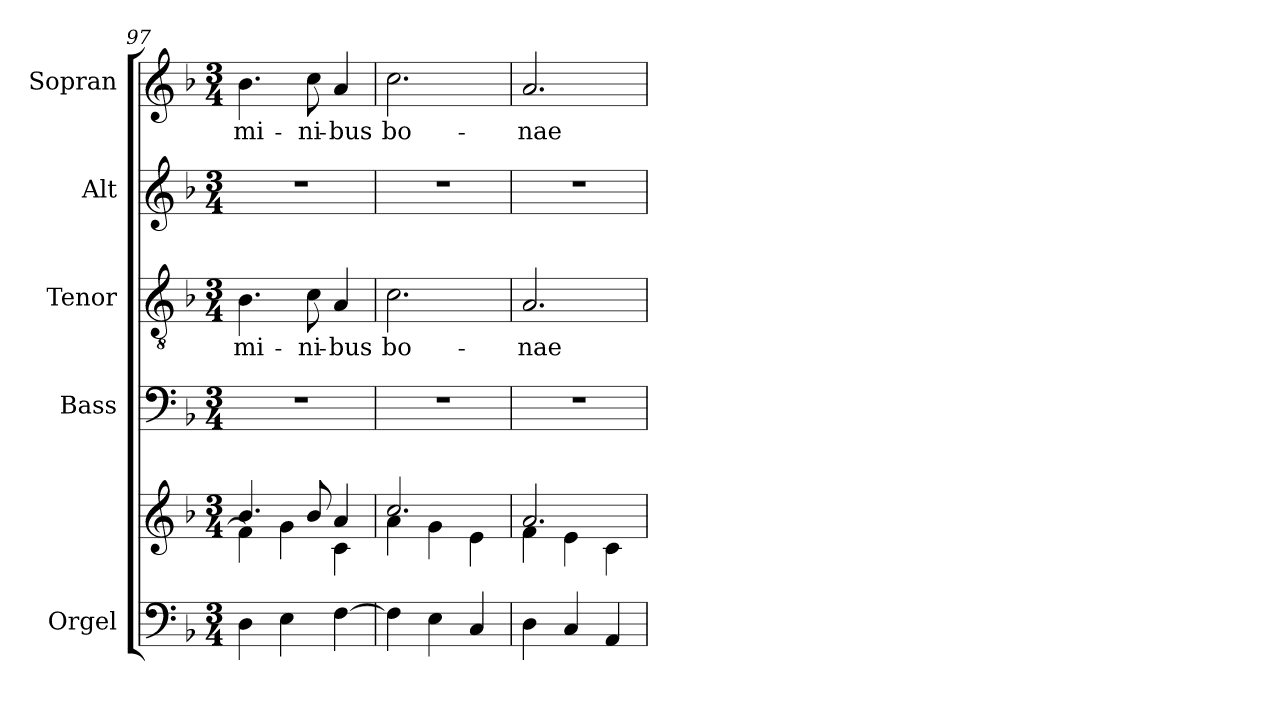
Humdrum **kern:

**kern	**kern	**kern	**kern	**text	**kern	**kern	**text
*part5	*part5	*part4	*part3	*part3	*part2	*part1	*part1
*staff6	*staff5	*staff4	*staff3	*staff3	*staff2	*staff1	*staff1
*I"Orgel	*	*I"Bass	*I"Tenor	*	*I"Alt	*I"Sopran	*
*I'Org.	*	*I'B.	*I'T.	*	*I'A.	*I'S.	*
*clefF4	*clefG2	*clefF4	*clefGv2	*	*clefG2	*clefG2	*
*k[b-]	*k[b-]	*k[b-]	*k[b-]	*	*k[b-]	*k[b-]	*
*F:	*F:	*F:	*F:	*	*F:	*F:	*
*M3/4	*M3/4	*M3/4	*M3/4	*	*M3/4	*M3/4	*
=97	=97	=97	=97	=97	=97	=97	=97
*	*^	*	*	*	*	*	*
!	!	!	!	!	!LO:LY:b	!	!	!LO:LY:b
4D\	4.b-/	4f\]	2.r	4.B-\	-mi-	2.r	4.b-\	-mi-
4E\	.	4g\	.	.	.	.	.	.
!	!	!	!	!	!LO:LY:b	!	!	!LO:LY:b
.	8b-/	.	.	8c\	-ni-	.	8cc\	-ni-
!	!	!	!	!	!LO:LY:b	!	!	!LO:LY:b
[4F\	4a/	4c\	.	4A/	-bus	.	4a/	-bus
=98	=98	=98	=98	=98	=98	=98	=98	=98
!	!	!	!	!	!LO:LY:b	!	!	!LO:LY:b
4F\]	2.cc/	4a\	2.r	2.c\	bo-	2.r	2.cc\	bo-
4E\	.	4g\	.	.	.	.	.	.
4C/	.	4e\	.	.	.	.	.	.
=99	=99	=99	=99	=99	=99	=99	=99	=99
!	!	!	!	!	!LO:LY:b	!	!	!LO:LY:b
4D\	2.a/	4f\	2.r	2.A/	-nae	2.r	2.a/	-nae
4C/	.	4e\	.	.	.	.	.	.
4AA/	.	4c\	.	.	.	.	.	.
*	*v	*v	*	*	*	*	*	*
=	=	=	=	=	=	=	=
*-	*-	*-	*-	*-	*-	*-	*-
